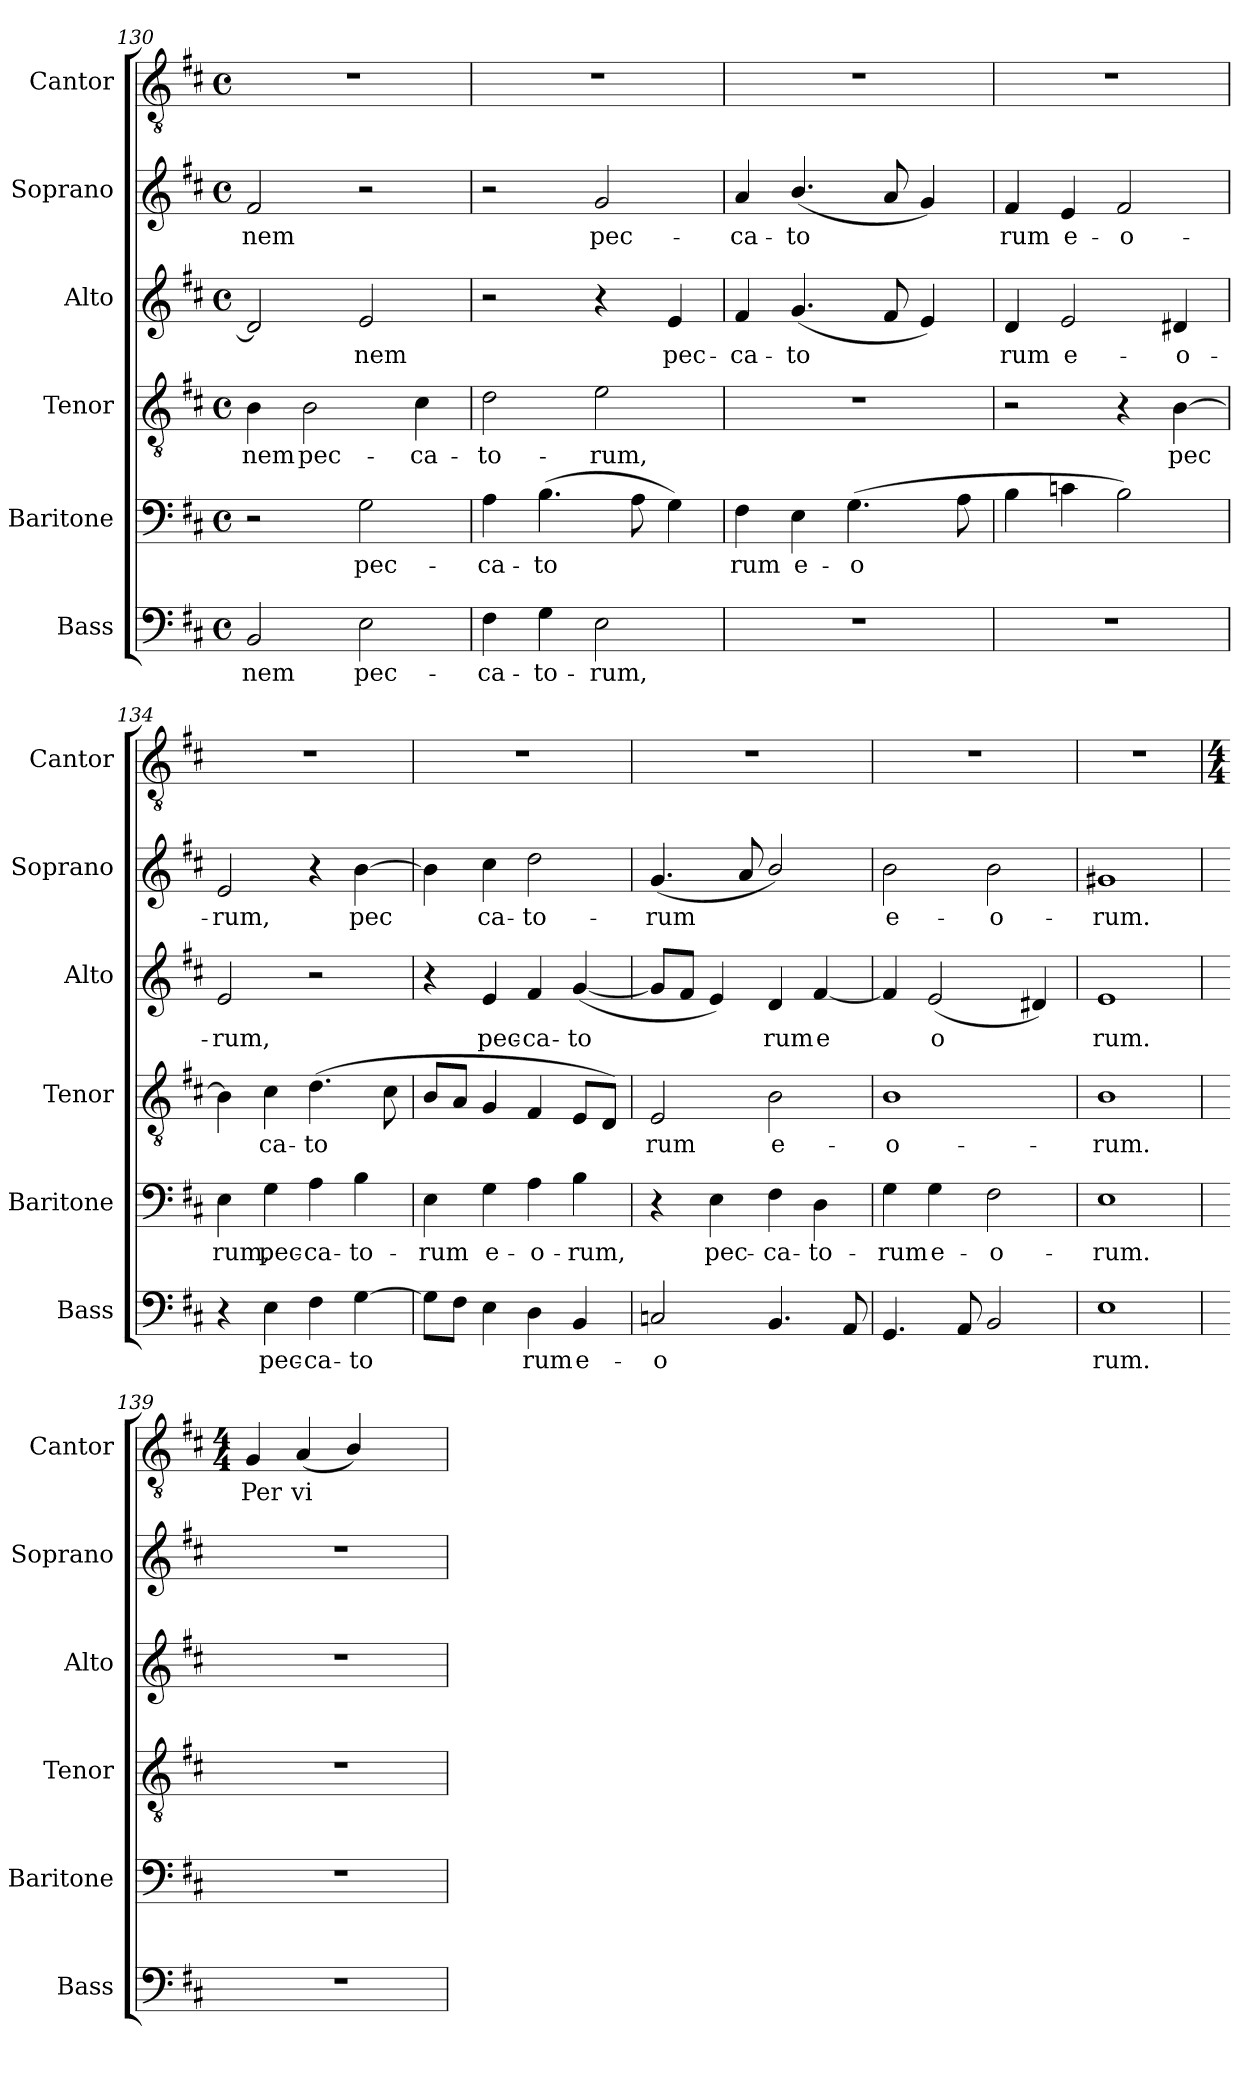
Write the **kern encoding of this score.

**kern	**text	**kern	**text	**kern	**text	**kern	**text	**kern	**text	**kern	**text
*part6	*part6	*part5	*part5	*part4	*part4	*part3	*part3	*part2	*part2	*part1	*part1
*staff6	*staff6	*staff5	*staff5	*staff4	*staff4	*staff3	*staff3	*staff2	*staff2	*staff1	*staff1
*I"Bass	*	*I"Baritone	*	*I"Tenor	*	*I"Alto	*	*I"Soprano	*	*I"Cantor	*
*I'Bass	*	*I'Baritone	*	*I'Tenor	*	*I'Alto	*	*I'Soprano	*	*I'Cantor	*
*clefF4	*	*clefF4	*	*clefGv2	*	*clefG2	*	*clefG2	*	*clefGv2	*
*k[f#c#]	*	*k[f#c#]	*	*k[f#c#]	*	*k[f#c#]	*	*k[f#c#]	*	*k[f#c#]	*
*D:	*	*D:	*	*D:	*	*D:	*	*D:	*	*D:	*
*M4/4	*	*M4/4	*	*M4/4	*	*M4/4	*	*M4/4	*	*M4/4	*
*met(c)	*	*met(c)	*	*met(c)	*	*met(c)	*	*met(c)	*	*met(c)	*
=130	=130	=130	=130	=130	=130	=130	=130	=130	=130	=130	=130
!	!LO:LY:b	!	!	!	!LO:LY:b	!	!	!	!LO:LY:b	!	!
2BB/	nem	2r	.	4B\	-nem	2d#/]	.	2f#/	-nem	1r	.
!	!	!	!	!	!LO:LY:b	!	!	!	!	!	!
.	.	.	.	2B\	pec-	.	.	.	.	.	.
!	!LO:LY:b	!	!LO:LY:b	!	!	!	!LO:LY:b	!	!	!	!
2E\	pec-	2G\	pec-	.	.	2e/	nem	2r	.	.	.
!	!	!	!	!	!LO:LY:b	!	!	!	!	!	!
.	.	.	.	4c#\	-ca-	.	.	.	.	.	.
=131	=131	=131	=131	=131	=131	=131	=131	=131	=131	=131	=131
!	!LO:LY:b	!	!LO:LY:b	!	!LO:LY:b	!	!	!	!	!	!
4F#\	-ca-	4A\	-ca-	2d\	-to-	2r	.	2r	.	1r	.
!	!LO:LY:b	!	!LO:LY:b	!	!	!	!	!	!	!	!
4G\	-to-	(>4.B\	-to	.	.	.	.	.	.	.	.
!	!LO:LY:b	!	!	!	!LO:LY:b	!	!	!	!LO:LY:b	!	!
2E\	-rum,	.	.	2e\	-rum,	4r	.	2g/	pec-	.	.
.	.	8A\	.	.	.	.	.	.	.	.	.
!	!	!	!	!	!	!	!LO:LY:b	!	!	!	!
.	.	4G\)	.	.	.	4e/	pec-	.	.	.	.
=132	=132	=132	=132	=132	=132	=132	=132	=132	=132	=132	=132
!	!	!	!LO:LY:b	!	!	!	!LO:LY:b	!	!LO:LY:b	!	!
1r	.	4F#\	rum	1r	.	4f#/	-ca-	4a/	-ca-	1r	.
!	!	!	!LO:LY:b	!	!	!	!LO:LY:b	!	!LO:LY:b	!	!
.	.	4E\	e-	.	.	(<4.g/	-to	(<4.b/	-to	.	.
!	!	!	!LO:LY:b	!	!	!	!	!	!	!	!
.	.	(>4.G\	-o	.	.	.	.	.	.	.	.
.	.	.	.	.	.	8f#/	.	8a/	.	.	.
.	.	.	.	.	.	4e/)	.	4g/)	.	.	.
.	.	8A\	.	.	.	.	.	.	.	.	.
=133	=133	=133	=133	=133	=133	=133	=133	=133	=133	=133	=133
!	!	!	!	!	!	!	!LO:LY:b	!	!LO:LY:b	!	!
1r	.	4B\	.	2r	.	4d/	rum	4f#/	rum	1r	.
!	!	!	!	!	!	!	!LO:LY:b	!	!LO:LY:b	!	!
.	.	4cn\	.	.	.	2e/	e-	4e/	e-	.	.
!	!	!	!	!	!	!	!	!	!LO:LY:b	!	!
.	.	2B\)	.	4r	.	.	.	2f#/	-o-	.	.
!	!	!	!	!	!LO:LY:b	!	!LO:LY:b	!	!	!	!
.	.	.	.	[4B\	pec	4d#X/	-o-	.	.	.	.
!!LO:LB:g=z
=134	=134	=134	=134	=134	=134	=134	=134	=134	=134	=134	=134
!	!	!	!LO:LY:b	!	!	!	!LO:LY:b	!	!LO:LY:b	!	!
4r	.	4E\	rum,	4B\]	.	2e/	-rum,	2e/	-rum,	1r	.
!	!LO:LY:b	!	!LO:LY:b	!	!LO:LY:b	!	!	!	!	!	!
4E\	pec-	4G\	pec-	4c#\	ca-	.	.	.	.	.	.
!	!LO:LY:b	!	!LO:LY:b	!	!LO:LY:b	!	!	!	!	!	!
4F#\	-ca-	4A\	-ca-	(<4.d\	-to	2r	.	4r	.	.	.
!	!LO:LY:b	!	!LO:LY:b	!	!	!	!	!	!LO:LY:b	!	!
[4G\	-to	4B\	-to-	.	.	.	.	[4b\	pec	.	.
.	.	.	.	8c#\	.	.	.	.	.	.	.
=135	=135	=135	=135	=135	=135	=135	=135	=135	=135	=135	=135
!	!	!	!LO:LY:b	!	!	!	!	!	!	!	!
8G\L]	.	4E\	-rum	8B/L	.	4r	.	4b\]	.	1r	.
8F#\J	.	.	.	8A/J	.	.	.	.	.	.	.
!	!	!	!LO:LY:b	!	!	!	!LO:LY:b	!	!LO:LY:b	!	!
4E\	.	4G\	e-	4G/	.	4e/	pec-	4cc#\	ca-	.	.
!	!LO:LY:b	!	!LO:LY:b	!	!	!	!LO:LY:b	!	!LO:LY:b	!	!
4D\	rum	4A\	-o-	4F#/	.	4f#/	-ca-	2dd\	-to-	.	.
!	!LO:LY:b	!	!LO:LY:b	!	!	!	!LO:LY:b	!	!	!	!
4BB/	e-	4B\	-rum,	8E/L	.	(<[4g/	-to	.	.	.	.
.	.	.	.	8D/J)	.	.	.	.	.	.	.
=136	=136	=136	=136	=136	=136	=136	=136	=136	=136	=136	=136
!	!LO:LY:b	!	!	!	!LO:LY:b	!	!	!	!LO:LY:b	!	!
2Cn/	-o	4r	.	2E/	rum	8g/L]	.	(<4.g/	-rum	1r	.
.	.	.	.	.	.	8f#/J	.	.	.	.	.
!	!	!	!LO:LY:b	!	!	!	!	!	!	!	!
.	.	4E\	pec-	.	.	4e/)	.	.	.	.	.
.	.	.	.	.	.	.	.	8a/	.	.	.
!	!	!	!LO:LY:b	!	!LO:LY:b	!	!LO:LY:b	!	!	!	!
4.BB/	.	4F#\	-ca-	2B\	e-	4d/	rum	2b/)	.	.	.
!	!	!	!LO:LY:b	!	!	!	!LO:LY:b	!	!	!	!
.	.	4D\	-to-	.	.	[4f#/	e	.	.	.	.
8AA/	.	.	.	.	.	.	.	.	.	.	.
=137	=137	=137	=137	=137	=137	=137	=137	=137	=137	=137	=137
!	!	!	!LO:LY:b	!	!LO:LY:b	!	!	!	!LO:LY:b	!	!
4.GG/	.	4G\	-rum	1B	-o-	4f#/]	.	2b\	e-	1r	.
!	!	!	!LO:LY:b	!	!	!	!LO:LY:b	!	!	!	!
.	.	4G\	e-	.	.	(<2e/	o	.	.	.	.
8AA/	.	.	.	.	.	.	.	.	.	.	.
!	!	!	!LO:LY:b	!	!	!	!	!	!LO:LY:b	!	!
2BB/	.	2F#\	-o-	.	.	.	.	2b\	-o-	.	.
.	.	.	.	.	.	4d#X/)	.	.	.	.	.
=138	=138	=138	=138	=138	=138	=138	=138	=138	=138	=138	=138
!	!LO:LY:b	!	!LO:LY:b	!	!LO:LY:b	!	!LO:LY:b	!	!LO:LY:b	!	!
1E	rum.	1E	-rum.	1B	-rum.	1e	rum.	1g#X	-rum.	1r	.
!!LO:LB:g=z
=139	=139	=139	=139	=139	=139	=139	=139	=139	=139	=139	=139
*	*	*	*	*	*	*	*	*	*	*M4/4	*
!	!	!	!	!	!	!	!	!	!	!	!LO:LY:b
1r	.	1r	.	1r	.	1r	.	1r	.	4G/	Per
!	!	!	!	!	!	!	!	!	!	!	!LO:LY:b
.	.	.	.	.	.	.	.	.	.	(<4A/	vi
.	.	.	.	.	.	.	.	.	.	4B/)	.
.	.	.	.	.	.	.	.	.	.	4ryy	.
=	=	=	=	=	=	=	=	=	=	=	=
*-	*-	*-	*-	*-	*-	*-	*-	*-	*-	*-	*-
